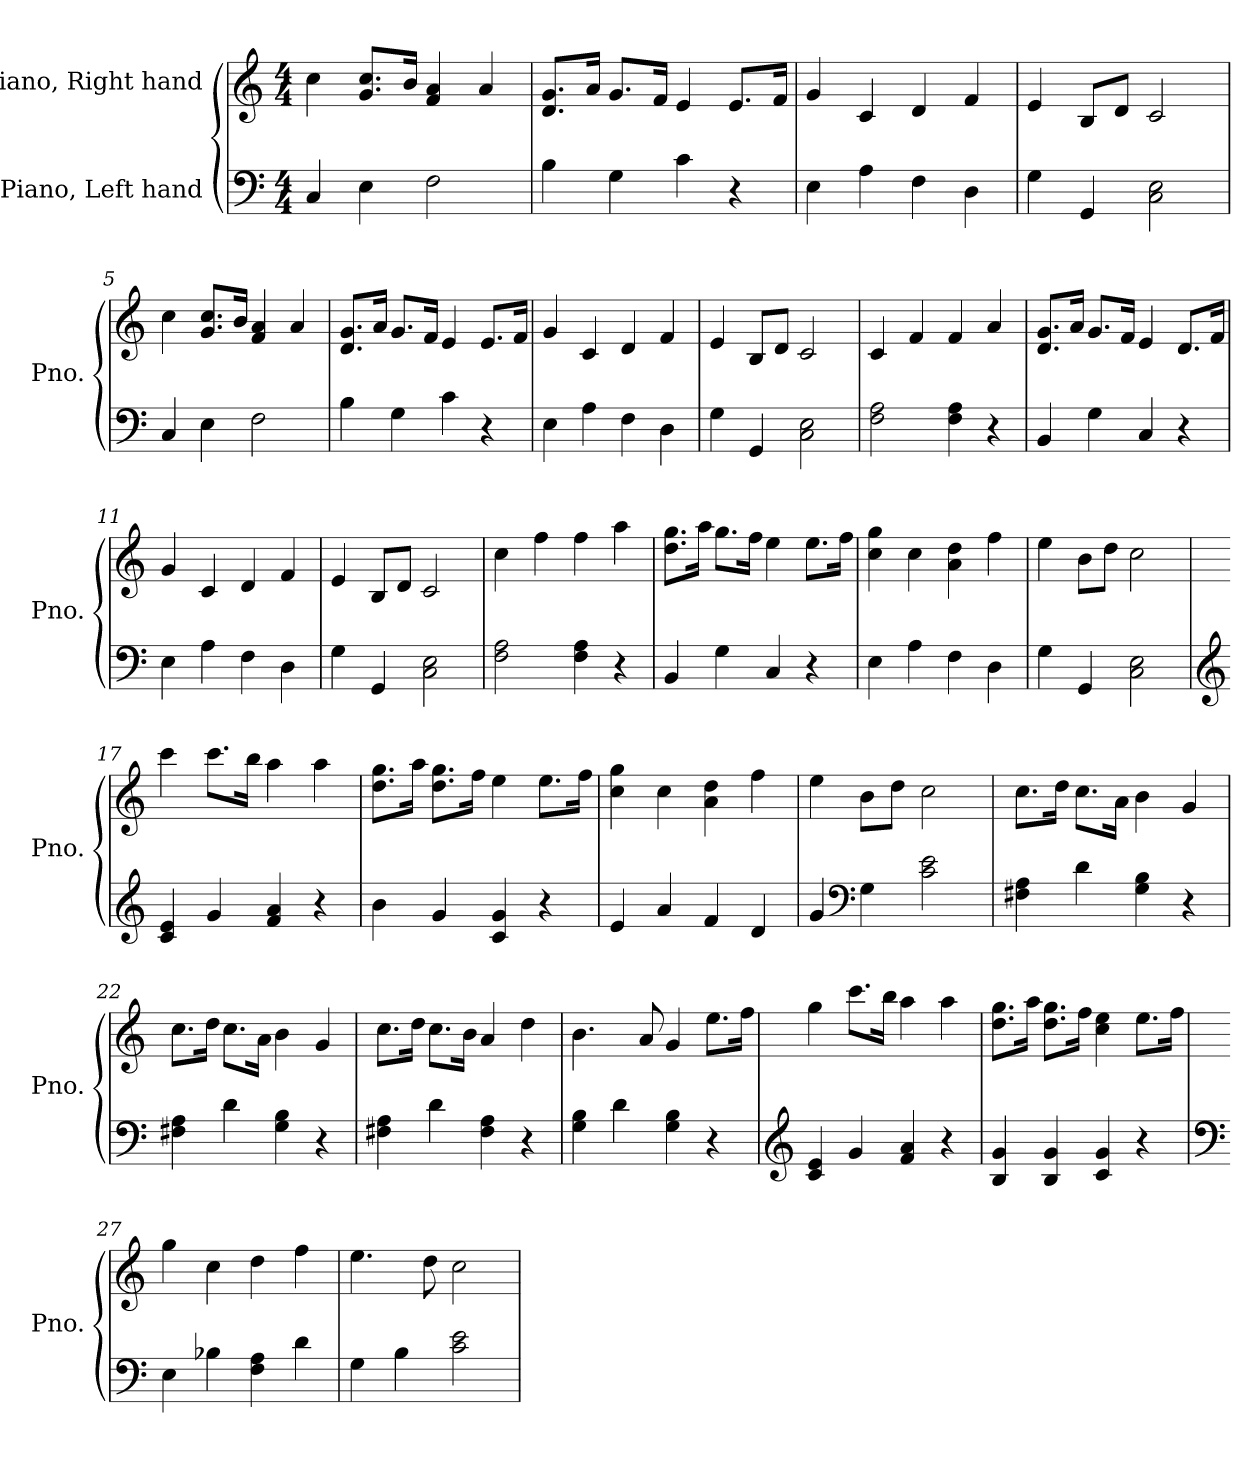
**kern	**kern
*part2	*part1
*staff2	*staff1
*I"Piano, Left hand	*I"Piano, Right hand
*I'Pno.	*I'Pno.
*clefF4	*clefG2
*k[]	*k[]
*M4/4	*M4/4
*MM120	*MM120
=1	=1
4C/	4cc\
4E\	8.g/ 8.cc/L
.	16b/Jk
2F\	4f/ 4a/
.	4a/
=2	=2
4B\	8.d/ 8.g/L
.	16a/Jk
4G\	8.g/L
.	16f/Jk
4c\	4e/
4r	8.e/L
.	16f/Jk
=3	=3
4E\	4g/
4A\	4c/
4F\	4d/
4D\	4f/
=4	=4
4G\	4e/
4GG/	8B/L
.	8d/J
2C\ 2E\	2c/
=5	=5
4C/	4cc\
4E\	8.g/ 8.cc/L
.	16b/Jk
2F\	4f/ 4a/
.	4a/
!!LO:LB:g=z
=6	=6
4B\	8.d/ 8.g/L
.	16a/Jk
4G\	8.g/L
.	16f/Jk
4c\	4e/
4r	8.e/L
.	16f/Jk
=7	=7
4E\	4g/
4A\	4c/
4F\	4d/
4D\	4f/
=8	=8
4G\	4e/
4GG/	8B/L
.	8d/J
2C\ 2E\	2c/
=9	=9
2F\ 2A\	4c/
.	4f/
4F\ 4A\	4f/
4r	4a/
=10	=10
4BB/	8.d/ 8.g/L
.	16a/Jk
4G\	8.g/L
.	16f/Jk
4C/	4e/
4r	8.d/L
.	16f/Jk
=11	=11
4E\	4g/
4A\	4c/
4F\	4d/
4D\	4f/
=12	=12
4G\	4e/
4GG/	8B/L
.	8d/J
2C\ 2E\	2c/
!!LO:LB:g=z
=13	=13
2F\ 2A\	4cc\
.	4ff\
4F\ 4A\	4ff\
4r	4aa\
=14	=14
4BB/	8.dd\ 8.gg\L
.	16aa\Jk
4G\	8.gg\L
.	16ff\Jk
4C/	4ee\
4r	8.ee\L
.	16ff\Jk
=15	=15
4E\	4cc\ 4gg\
4A\	4cc\
4F\	4a\ 4dd\
4D\	4ff\
=16	=16
4G\	4ee\
4GG/	8b\L
.	8dd\J
2C\ 2E\	2cc\
=17	=17
*clefG2	*
4c/ 4e/	4ccc\
4g/	8.ccc\L
.	16bb\Jk
4f/ 4a/	4aa\
4r	4aa\
=18	=18
4b\	8.dd\ 8.gg\L
.	16aa\Jk
4g/	8.dd\ 8.gg\L
.	16ff\Jk
4c/ 4g/	4ee\
4r	8.ee\L
.	16ff\Jk
!!LO:LB:g=z
=19	=19
4e/	4cc\ 4gg\
4a/	4cc\
4f/	4a\ 4dd\
4d/	4ff\
=20	=20
4g/	4ee\
*clefF4	*
4G\	8b\L
.	8dd\J
2c\ 2e\	2cc\
=21	=21
4F#X\ 4A\	8.cc\L
.	16dd\Jk
4d\	8.cc\L
.	16a\Jk
4G\ 4B\	4b\
4r	4g/
=22	=22
4F#X\ 4A\	8.cc\L
.	16dd\Jk
4d\	8.cc\L
.	16a\Jk
4G\ 4B\	4b\
4r	4g/
=23	=23
4F#X\ 4A\	8.cc\L
.	16dd\Jk
4d\	8.cc\L
.	16b\Jk
4F#\ 4A\	4a/
4r	4dd\
=24	=24
4G\ 4B\	4.b\
4d\	.
.	8a/
4G\ 4B\	4g/
4r	8.ee\L
.	16ff\Jk
!!LO:LB:g=z
=25	=25
*clefG2	*
4c/ 4e/	4gg\
4g/	8.ccc\L
.	16bb\Jk
4f/ 4a/	4aa\
4r	4aa\
=26	=26
4B/ 4g/	8.dd\ 8.gg\L
.	16aa\Jk
4B/ 4g/	8.dd\ 8.gg\L
.	16ff\Jk
4c/ 4g/	4cc\ 4ee\
4r	8.ee\L
.	16ff\Jk
=27	=27
*clefF4	*
4E\	4gg\
4B-X\	4cc\
4F\ 4A\	4dd\
4d\	4ff\
=28	=28
4G\	4.ee\
4B\	.
.	8dd\
2c\ 2e\	2cc\
=	=
*-	*-
